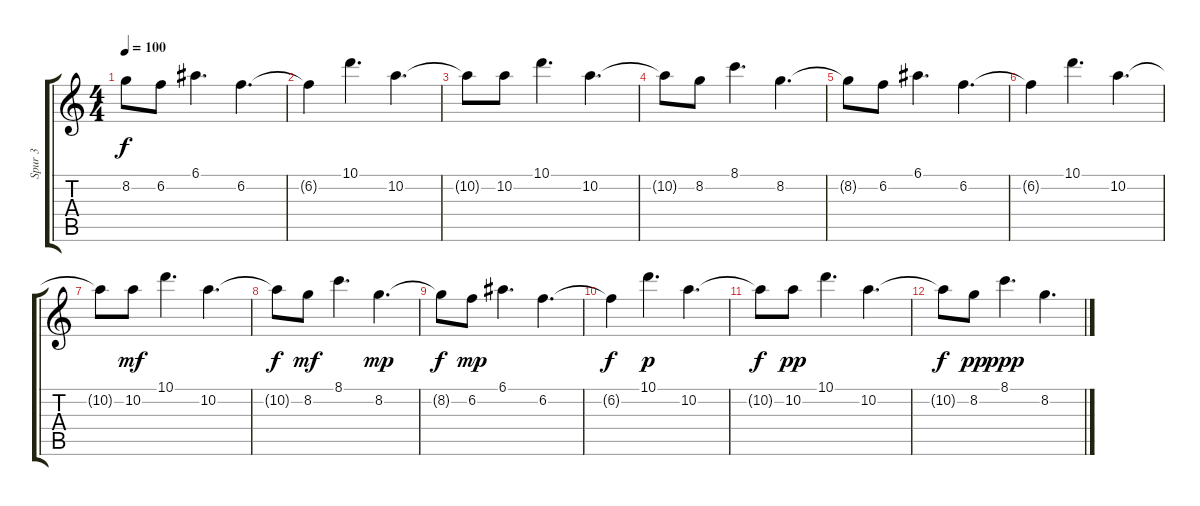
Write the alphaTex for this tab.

\track ("Spur 3" "Spur 3") {instrument electricguitarclean}
\staff {score tabs}
\tuning (E4 B3 G3 D3 A2 E2) {hide}
\ts (4 4)
\tempo 100
\clef g2
\ks c
8.2{t}.8{dy f} 6.2.8 6.1.4{d} 6.2.4{d} |
6.2{t}.4 10.1.4{d} 10.2.4{d} |
10.2{t}.8 10.2.8 10.1.4{d} 10.2.4{d} |
10.2{t}.8 8.2.8 8.1.4{d} 8.2.4{d} |
8.2{t}.8 6.2.8 6.1.4{d} 6.2.4{d} |
6.2{t}.4 10.1.4{d} 10.2.4{d} |
10.2{t}.8 10.2.8{dy mf} 10.1.4{d} 10.2.4{d} |
10.2{t}.8{dy f} 8.2.8{dy mf} 8.1.4{d} 8.2.4{d dy mp} |
8.2{t}.8{dy f} 6.2.8{dy mp} 6.1.4{d} 6.2.4{d} |
6.2{t}.4{dy f} 10.1.4{d dy p} 10.2.4{d} |
10.2{t}.8{dy f} 10.2.8{dy pp} 10.1.4{d} 10.2.4{d} |
10.2{t}.8{dy f} 8.2.8{dy pp} 8.1.4{d dy ppp} 8.2.4{d}
